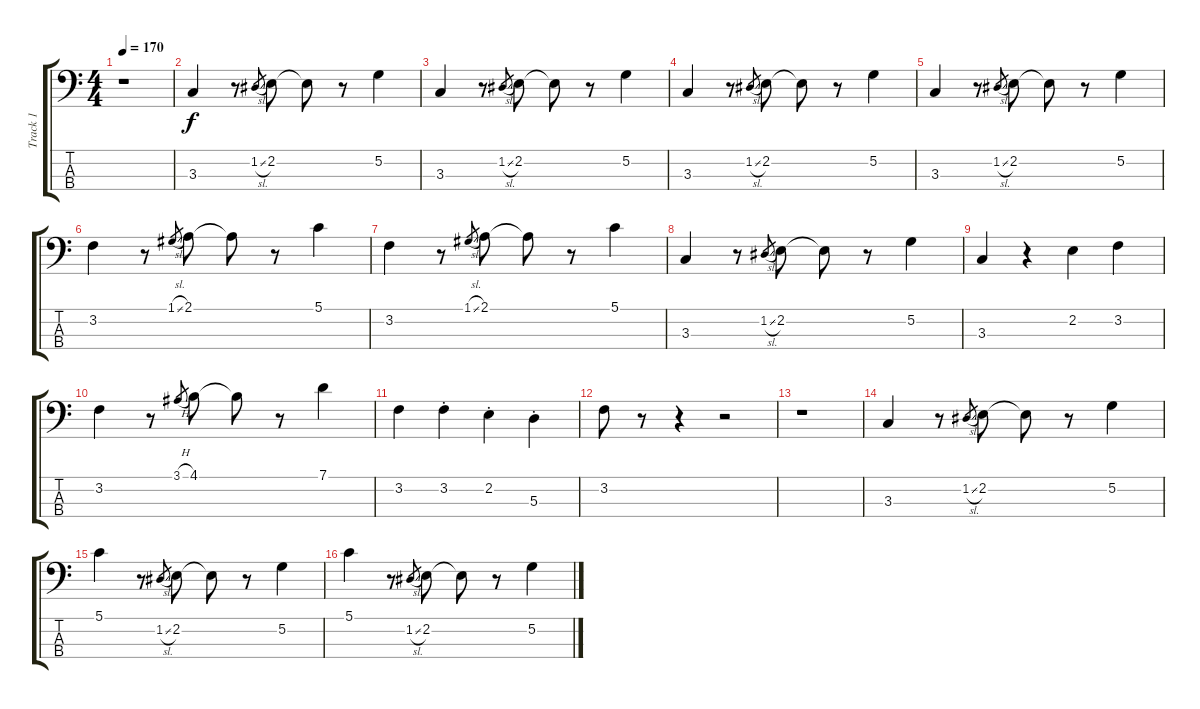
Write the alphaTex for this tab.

\track ("Track 1" "Track 1") {instrument electricbassfinger}
\staff {score tabs}
\tuning (G2 D2 A1 E1) {hide}
\ts (4 4)
\tempo 170
\clef f4
\ks c
r.1{dy f instrument electricbassfinger} |
3.3.4 r.8 1.2{sl}.8{gr} 2.2.8 2.2{t}.8 r.8 5.2.4 |
3.3.4 r.8 1.2{sl}.8{gr} 2.2.8 2.2{t}.8 r.8 5.2.4 |
3.3.4 r.8 1.2{sl}.8{gr} 2.2.8 2.2{t}.8 r.8 5.2.4 |
3.3.4 r.8 1.2{sl}.8{gr} 2.2.8 2.2{t}.8 r.8 5.2.4 |
3.2.4 r.8 1.1{sl}.8{gr} 2.1.8 2.1{t}.8 r.8 5.1.4 |
3.2.4 r.8 1.1{sl}.8{gr} 2.1.8 2.1{t}.8 r.8 5.1.4 |
3.3.4 r.8 1.2{sl}.8{gr} 2.2.8 2.2{t}.8 r.8 5.2.4 |
3.3.4 r.4 2.2.4 3.2.4 |
3.2.4 r.8 3.1{h}.8{gr} 4.1.8 4.1{t}.8 r.8 7.1.4 |
3.2.4 3.2{st}.4 2.2{st}.4 5.3{st}.4 |
3.2.8 r.8 r.4 r.2 |
r.1 |
3.3.4 r.8 1.2{sl}.8{gr} 2.2.8 2.2{t}.8 r.8 5.2.4 |
5.1.4 r.8 1.2{sl}.8{gr} 2.2.8 2.2{t}.8 r.8 5.2.4 |
5.1.4 r.8 1.2{sl}.8{gr} 2.2.8 2.2{t}.8 r.8 5.2.4
